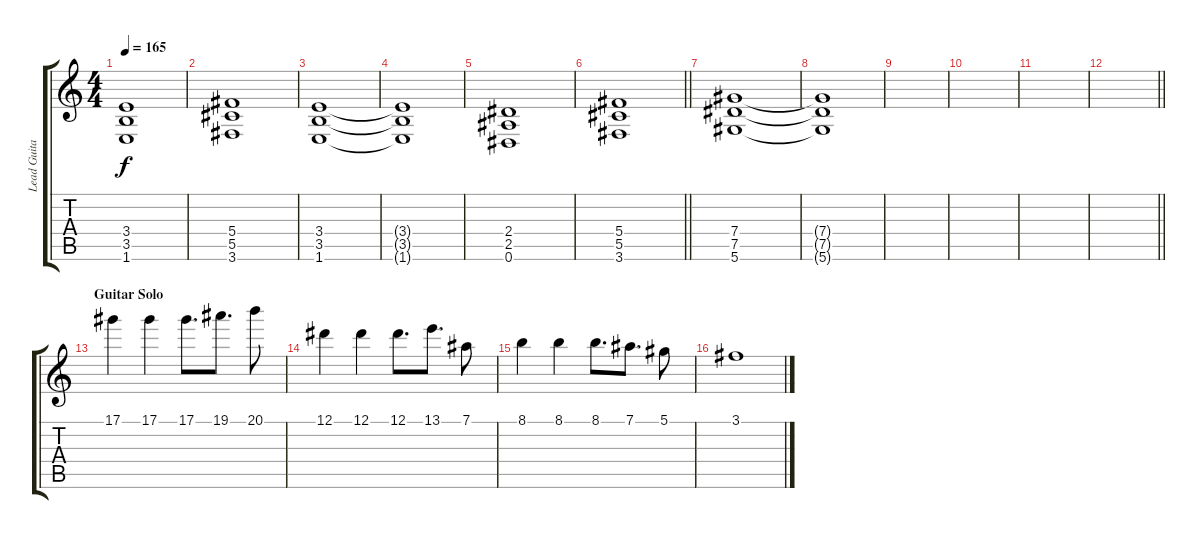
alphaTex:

\track ("Lead Guitar" "Lead Guita") {instrument overdrivenguitar}
\staff {score tabs}
\tuning (Eb4 Bb3 Gb3 Db3 Ab2 Eb2) {hide}
\ts (4 4)
\tempo 165
\clef g2
\ks c
(3.4 3.5 1.6).1{dy f} |
(5.4 5.5 3.6).1 |
(3.4 3.5 1.6).1 |
(3.4{t} 3.5{t} 1.6{t}).1 |
(2.4 2.5 0.6).1 |
\barLineRight lightlight
(5.4 5.5 3.6).1 |
(7.4 7.5 5.6).1 |
(7.4{t} 7.5{t} 5.6{t}).1 |
|
|
|
\barLineRight lightlight
|
\section ("" "Guitar Solo")
17.1.4 17.1.4 17.1.8{d} 19.1.8{d} 20.1.8 |
12.1.4 12.1.4 12.1.8{d} 13.1.8{d} 7.1.8 |
8.1.4 8.1.4 8.1.8{d} 7.1.8{d} 5.1.8 |
3.1.1
